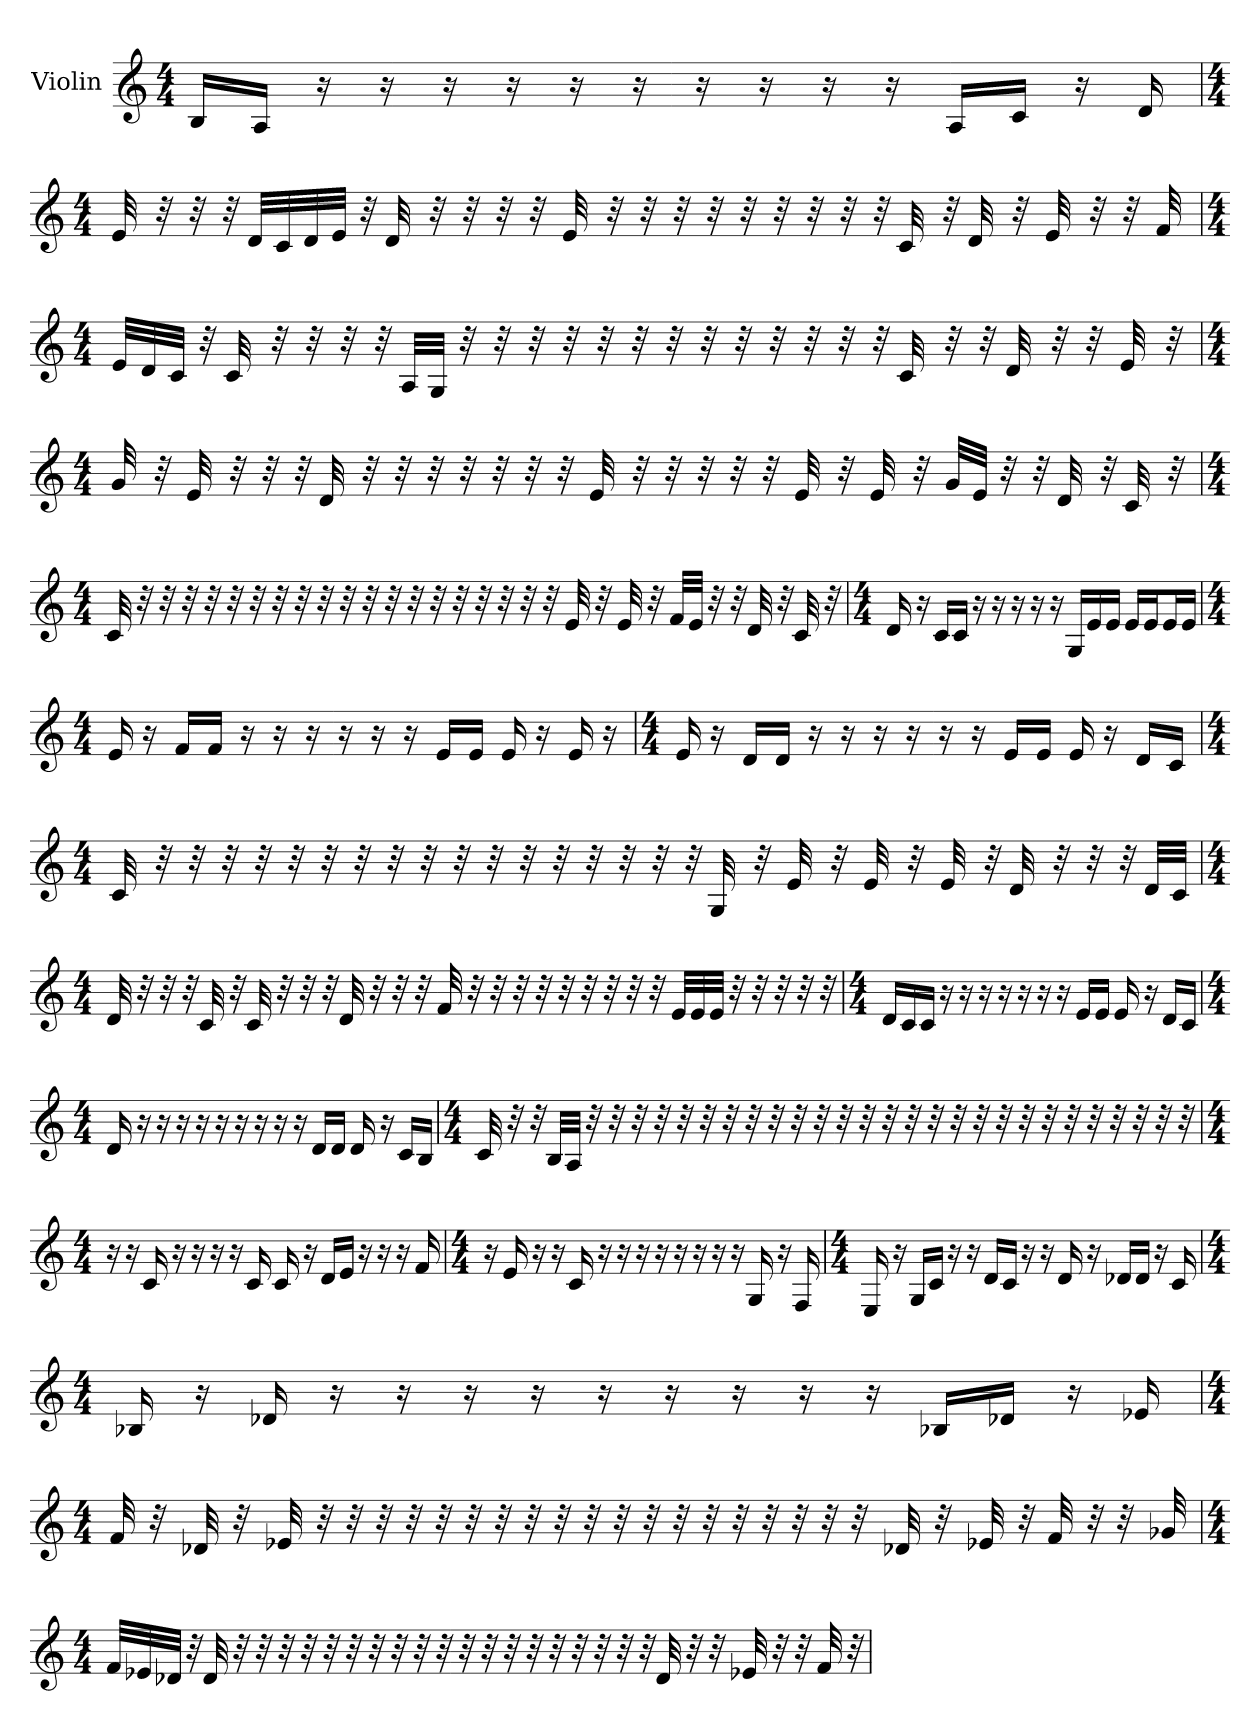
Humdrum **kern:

**kern
*part1
*staff1
*I"Violin
*I'Vln
*M4/4
=
16BLL
16AJJ
16r
16r
16r
16r
16r
16r
16r
16r
16r
16r
16ALL
16cJJ
16r
16d
=
*M4/4
32e
32r
32r
32r
32dLLL
32c
32d
32eJJJ
32r
32d
32r
32r
32r
32r
32e
32r
32r
32r
32r
32r
32r
32r
32r
32r
32c
32r
32d
32r
32e
32r
32r
32f
=
*M4/4
32eLLL
32d
32cJJJ
32r
32c
32r
32r
32r
32r
32ALLL
32GJJJ
32r
32r
32r
32r
32r
32r
32r
32r
32r
32r
32r
32r
32r
32c
32r
32r
32d
32r
32r
32e
32r
=
*M4/4
32g
32r
32e
32r
32r
32r
32d
32r
32r
32r
32r
32r
32r
32r
32e
32r
32r
32r
32r
32r
32e
32r
32e
32r
32gLLL
32eJJJ
32r
32r
32d
32r
32c
32r
=
*M4/4
32c
32r
32r
32r
32r
32r
32r
32r
32r
32r
32r
32r
32r
32r
32r
32r
32r
32r
32r
32r
32e
32r
32e
32r
32fLLL
32eJJJ
32r
32r
32d
32r
32c
32r
=
*M4/4
16d
16r
16cLL
16cJJ
16r
16r
16r
16r
16r
16GLL
16e
16eJJ
16eLL
16eJ
16eL
16eJJ
=
*M4/4
16e
16r
16fLL
16fJJ
16r
16r
16r
16r
16r
16r
16eLL
16eJJ
16e
16r
16e
16r
=
*M4/4
16e
16r
16dLL
16dJJ
16r
16r
16r
16r
16r
16r
16eLL
16eJJ
16e
16r
16dLL
16cJJ
=
*M4/4
32c
32r
32r
32r
32r
32r
32r
32r
32r
32r
32r
32r
32r
32r
32r
32r
32r
32r
32G
32r
32e
32r
32e
32r
32e
32r
32d
32r
32r
32r
32dLLL
32cJJJ
=
*M4/4
32d
32r
32r
32r
32c
32r
32c
32r
32r
32r
32d
32r
32r
32r
32f
32r
32r
32r
32r
32r
32r
32r
32r
32r
32eLLL
32e
32eJJJ
32r
32r
32r
32r
32r
=
*M4/4
16dLL
16c
16cJJ
16r
16r
16r
16r
16r
16r
16r
16eLL
16eJJ
16e
16r
16dLL
16cJJ
=
*M4/4
16d
16r
16r
16r
16r
16r
16r
16r
16r
16r
16dLL
16dJJ
16d
16r
16cLL
16BJJ
=
*M4/4
32c
32r
32r
32BLLL
32AJJJ
32r
32r
32r
32r
32r
32r
32r
32r
32r
32r
32r
32r
32r
32r
32r
32r
32r
32r
32r
32r
32r
32r
32r
32r
32r
32r
32r
=
*M4/4
16r
16r
16c
16r
16r
16r
16r
16c
16c
16r
16dLL
16eJJ
16r
16r
16r
16f
=
*M4/4
16r
16e
16r
16r
16c
16r
16r
16r
16r
16r
16r
16r
16r
16G
16r
16F
=
*M4/4
16E
16r
16GLL
16cJJ
16r
16r
16dLL
16cJJ
16r
16r
16d
16r
16d-XLL
16d-JJ
16r
16c
=
*M4/4
16B-X
16r
16d-X
16r
16r
16r
16r
16r
16r
16r
16r
16r
16B-XLL
16d-XJJ
16r
16e-X
=
*M4/4
32f
32r
32d-X
32r
32e-X
32r
32r
32r
32r
32r
32r
32r
32r
32r
32r
32r
32r
32r
32r
32r
32r
32r
32r
32r
32d-X
32r
32e-X
32r
32f
32r
32r
32g-X
=
*M4/4
32fLLL
32e-X
32d-XJJJ
32r
32d-
32r
32r
32r
32r
32r
32r
32r
32r
32r
32r
32r
32r
32r
32r
32r
32r
32r
32r
32r
32d-
32r
32r
32e-X
32r
32r
32f
32r
=
*-
